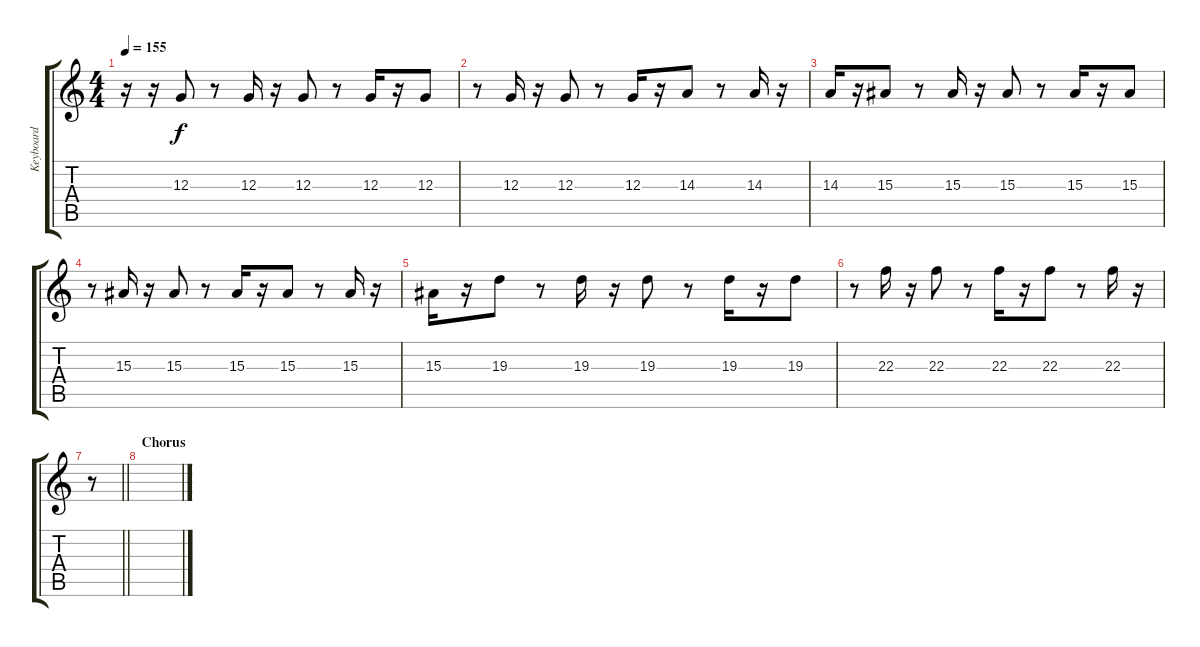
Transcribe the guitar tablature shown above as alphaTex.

\track ("Keyboard" "Keyboard") {instrument pad3polysynth}
\staff {score tabs}
\tuning (E4 B3 G3 D3 A2 E2) {hide}
\ts (4 4)
\tempo 155
\clef g2
\ks c
r.16{dy f} r.16 12.3.8 r.8 12.3.16 r.16 12.3.8 r.8 12.3.16 r.16 12.3.8 |
r.8 12.3.16 r.16 12.3.8 r.8 12.3.16 r.16 14.3.8 r.8 14.3.16 r.16 |
14.3.16 r.16 15.3.8 r.8 15.3.16 r.16 15.3.8 r.8 15.3.16 r.16 15.3.8 |
r.8 15.3.16 r.16 15.3.8 r.8 15.3.16 r.16 15.3.8 r.8 15.3.16 r.16 |
15.3.16 r.16 19.3.8 r.8 19.3.16 r.16 19.3.8 r.8 19.3.16 r.16 19.3.8 |
r.8 22.3.16 r.16 22.3.8 r.8 22.3.16 r.16 22.3.8 r.8 22.3.16 r.16 |
\barLineRight lightlight
r.8 |
\section ("" "Chorus")
